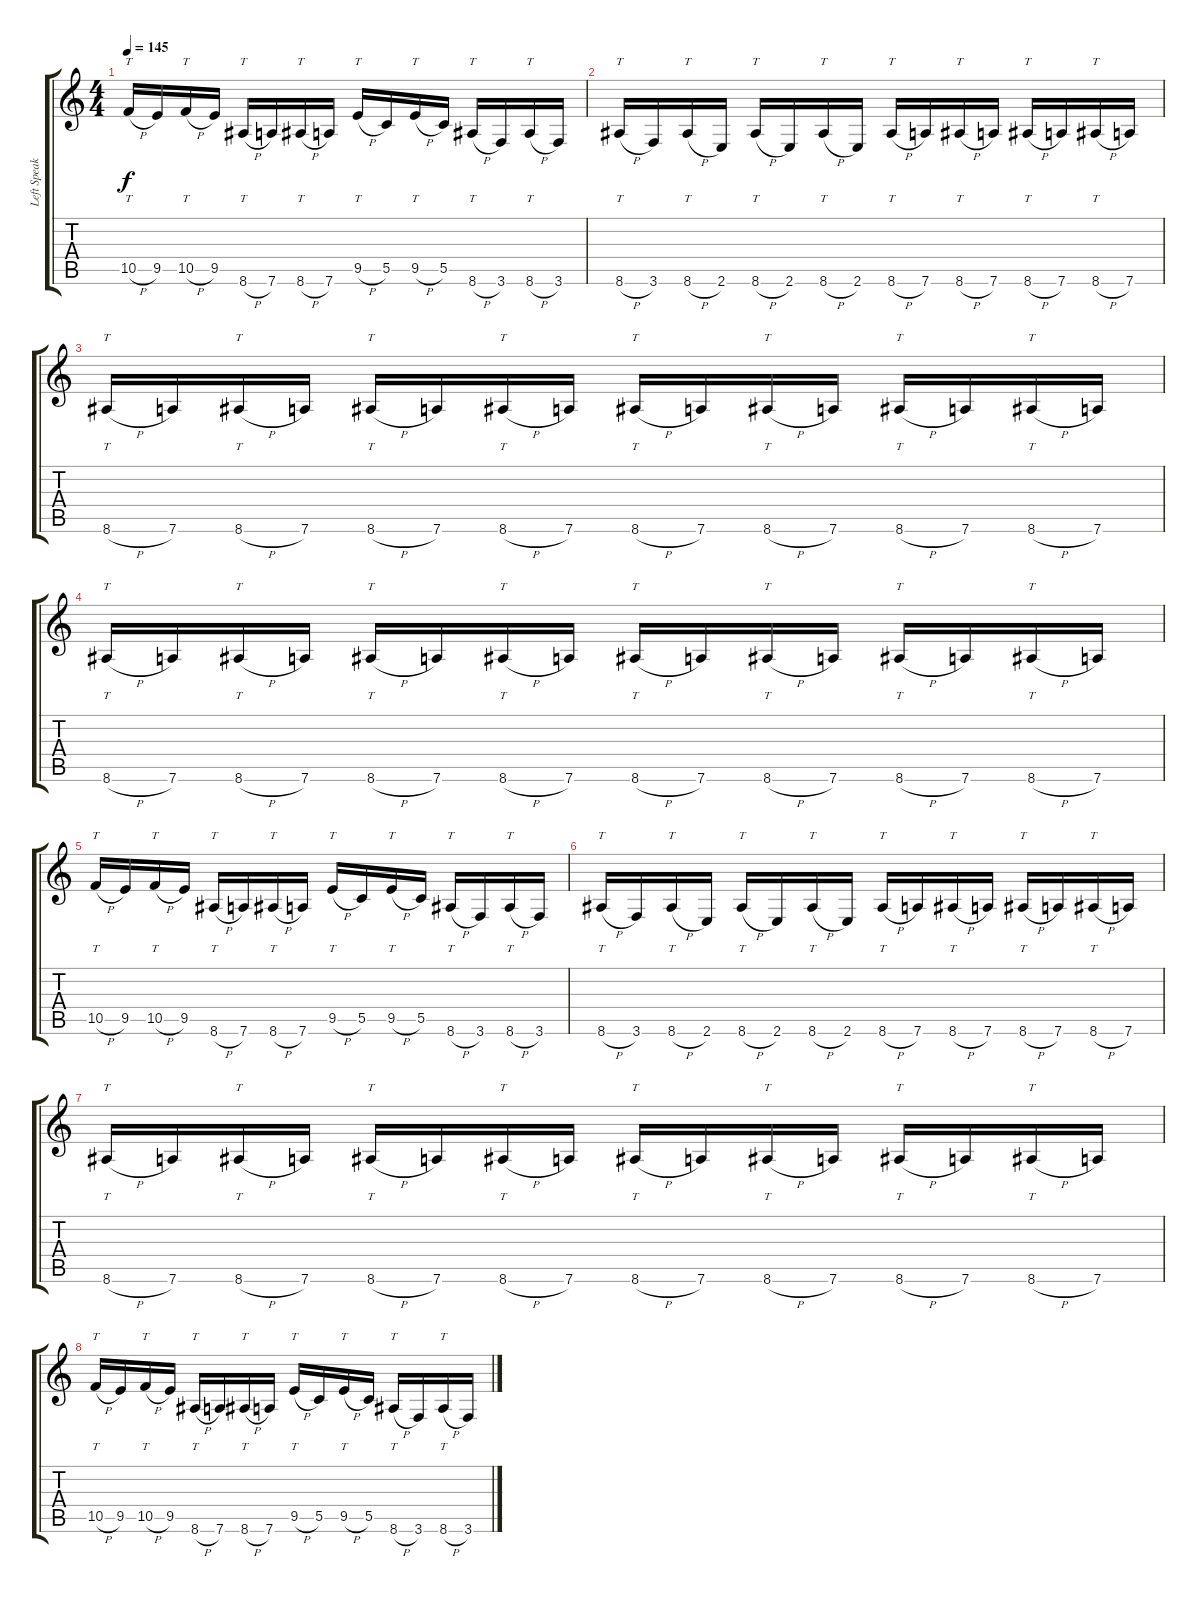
\track ("Left Speaker 1" "Left Speak") {instrument distortionguitar}
\staff {score tabs}
\tuning (D4 A3 F3 C3 G2 D2) {hide}
\ts (4 4)
\tempo 145
\clef g2
\ks c
10.5{h}.16{tt dy f} 9.5.16 10.5{h}.16{tt} 9.5.16 8.6{h}.16{tt} 7.6.16 8.6{h}.16{tt} 7.6.16 9.5{h}.16{tt} 5.5.16 9.5{h}.16{tt} 5.5.16 8.6{h}.16{tt} 3.6.16 8.6{h}.16{tt} 3.6.16 |
8.6{h}.16{tt} 3.6.16 8.6{h}.16{tt} 2.6.16 8.6{h}.16{tt} 2.6.16 8.6{h}.16{tt} 2.6.16 8.6{h}.16{tt} 7.6.16 8.6{h}.16{tt} 7.6.16 8.6{h}.16{tt} 7.6.16 8.6{h}.16{tt} 7.6.16 |
8.6{h}.16{tt} 7.6.16 8.6{h}.16{tt} 7.6.16 8.6{h}.16{tt} 7.6.16 8.6{h}.16{tt} 7.6.16 8.6{h}.16{tt} 7.6.16 8.6{h}.16{tt} 7.6.16 8.6{h}.16{tt} 7.6.16 8.6{h}.16{tt} 7.6.16 |
8.6{h}.16{tt} 7.6.16 8.6{h}.16{tt} 7.6.16 8.6{h}.16{tt} 7.6.16 8.6{h}.16{tt} 7.6.16 8.6{h}.16{tt} 7.6.16 8.6{h}.16{tt} 7.6.16 8.6{h}.16{tt} 7.6.16 8.6{h}.16{tt} 7.6.16 |
10.5{h}.16{tt} 9.5.16 10.5{h}.16{tt} 9.5.16 8.6{h}.16{tt} 7.6.16 8.6{h}.16{tt} 7.6.16 9.5{h}.16{tt} 5.5.16 9.5{h}.16{tt} 5.5.16 8.6{h}.16{tt} 3.6.16 8.6{h}.16{tt} 3.6.16 |
8.6{h}.16{tt} 3.6.16 8.6{h}.16{tt} 2.6.16 8.6{h}.16{tt} 2.6.16 8.6{h}.16{tt} 2.6.16 8.6{h}.16{tt} 7.6.16 8.6{h}.16{tt} 7.6.16 8.6{h}.16{tt} 7.6.16 8.6{h}.16{tt} 7.6.16 |
8.6{h}.16{tt} 7.6.16 8.6{h}.16{tt} 7.6.16 8.6{h}.16{tt} 7.6.16 8.6{h}.16{tt} 7.6.16 8.6{h}.16{tt} 7.6.16 8.6{h}.16{tt} 7.6.16 8.6{h}.16{tt} 7.6.16 8.6{h}.16{tt} 7.6.16 |
10.5{h}.16{tt} 9.5.16 10.5{h}.16{tt} 9.5.16 8.6{h}.16{tt} 7.6.16 8.6{h}.16{tt} 7.6.16 9.5{h}.16{tt} 5.5.16 9.5{h}.16{tt} 5.5.16 8.6{h}.16{tt} 3.6.16 8.6{h}.16{tt} 3.6.16
